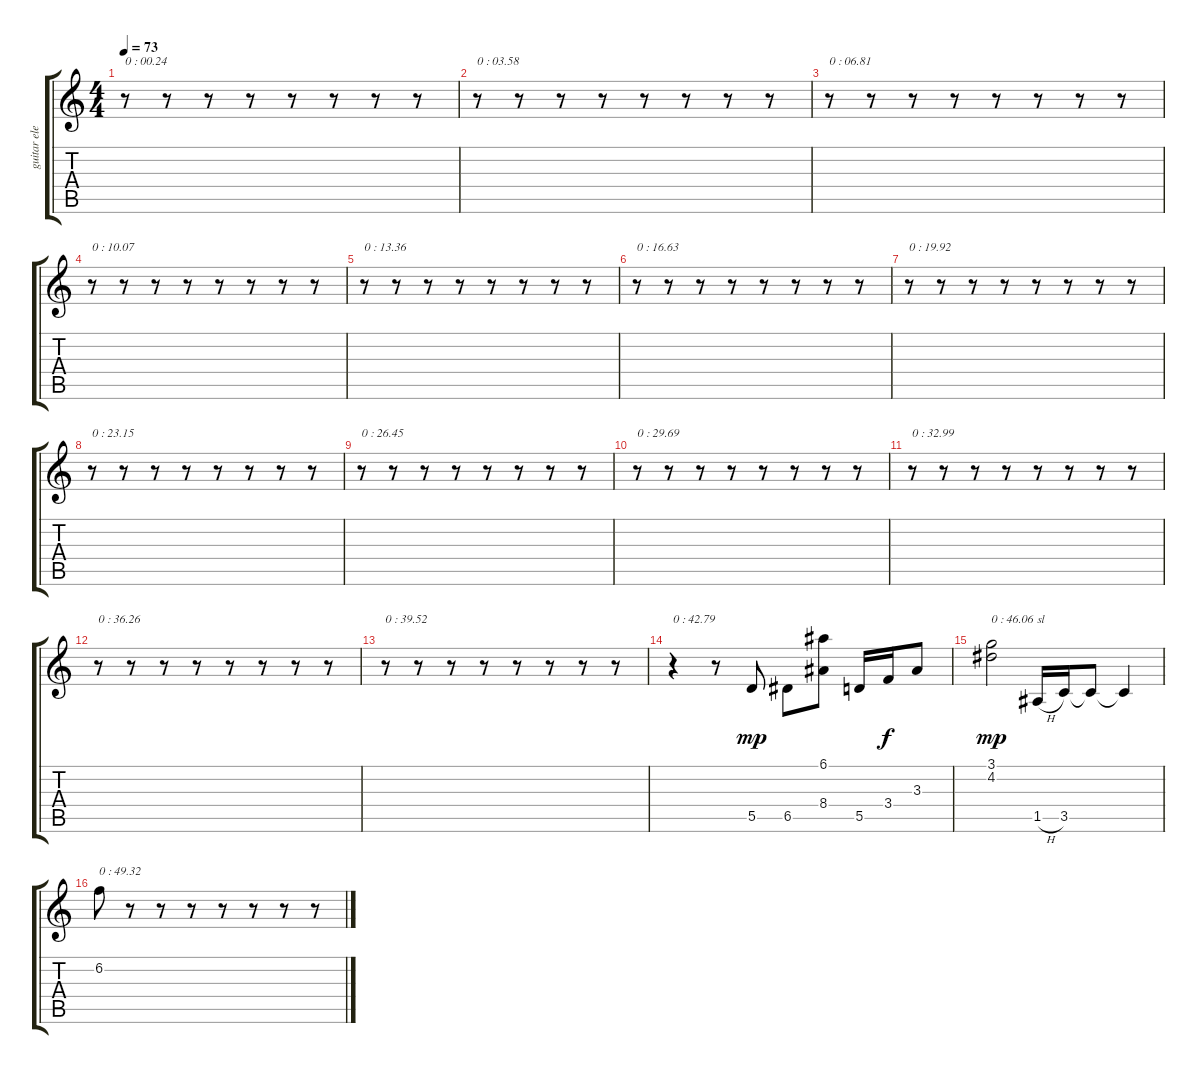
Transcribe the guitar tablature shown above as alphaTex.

\track ("guitar electric" "guitar ele") {instrument electricguitarclean}
\staff {score tabs}
\tuning (E4 B3 G3 D3 A2 E2) {hide}
\ts (4 4)
\tempo 73
\clef g2
\ks c
r.8{txt "0 : 00.24" dy mp instrument electricguitarclean} r.8 r.8 r.8 r.8 r.8 r.8 r.8 |
r.8{txt "0 : 03.58"} r.8 r.8 r.8 r.8 r.8 r.8 r.8 |
r.8{txt "0 : 06.81"} r.8 r.8 r.8 r.8 r.8 r.8 r.8 |
r.8{txt "0 : 10.07"} r.8 r.8 r.8 r.8 r.8 r.8 r.8 |
r.8{txt "0 : 13.36"} r.8 r.8 r.8 r.8 r.8 r.8 r.8 |
r.8{txt "0 : 16.63"} r.8 r.8 r.8 r.8 r.8 r.8 r.8 |
r.8{txt "0 : 19.92"} r.8 r.8 r.8 r.8 r.8 r.8 r.8 |
r.8{txt "0 : 23.15"} r.8 r.8 r.8 r.8 r.8 r.8 r.8 |
r.8{txt "0 : 26.45"} r.8 r.8 r.8 r.8 r.8 r.8 r.8 |
r.8{txt "0 : 29.69"} r.8 r.8 r.8 r.8 r.8 r.8 r.8 |
r.8{txt "0 : 32.99"} r.8 r.8 r.8 r.8 r.8 r.8 r.8 |
r.8{txt "0 : 36.26"} r.8 r.8 r.8 r.8 r.8 r.8 r.8 |
r.8{txt "0 : 39.52"} r.8 r.8 r.8 r.8 r.8 r.8 r.8 |
r.4{txt "0 : 42.79"} r.8 5.5.8 6.5.8 (6.1 8.4).8 5.5.16 3.4.16{dy f} 3.3.8 |
(3.1 4.2).2{txt "0 : 46.06" dy mp} 1.5{h}.16{txt "sl"} 3.5.16 3.5{t}.8 3.5{t}.4 |
6.2.8{txt "0 : 49.32"} r.8 r.8 r.8 r.8 r.8 r.8 r.8
